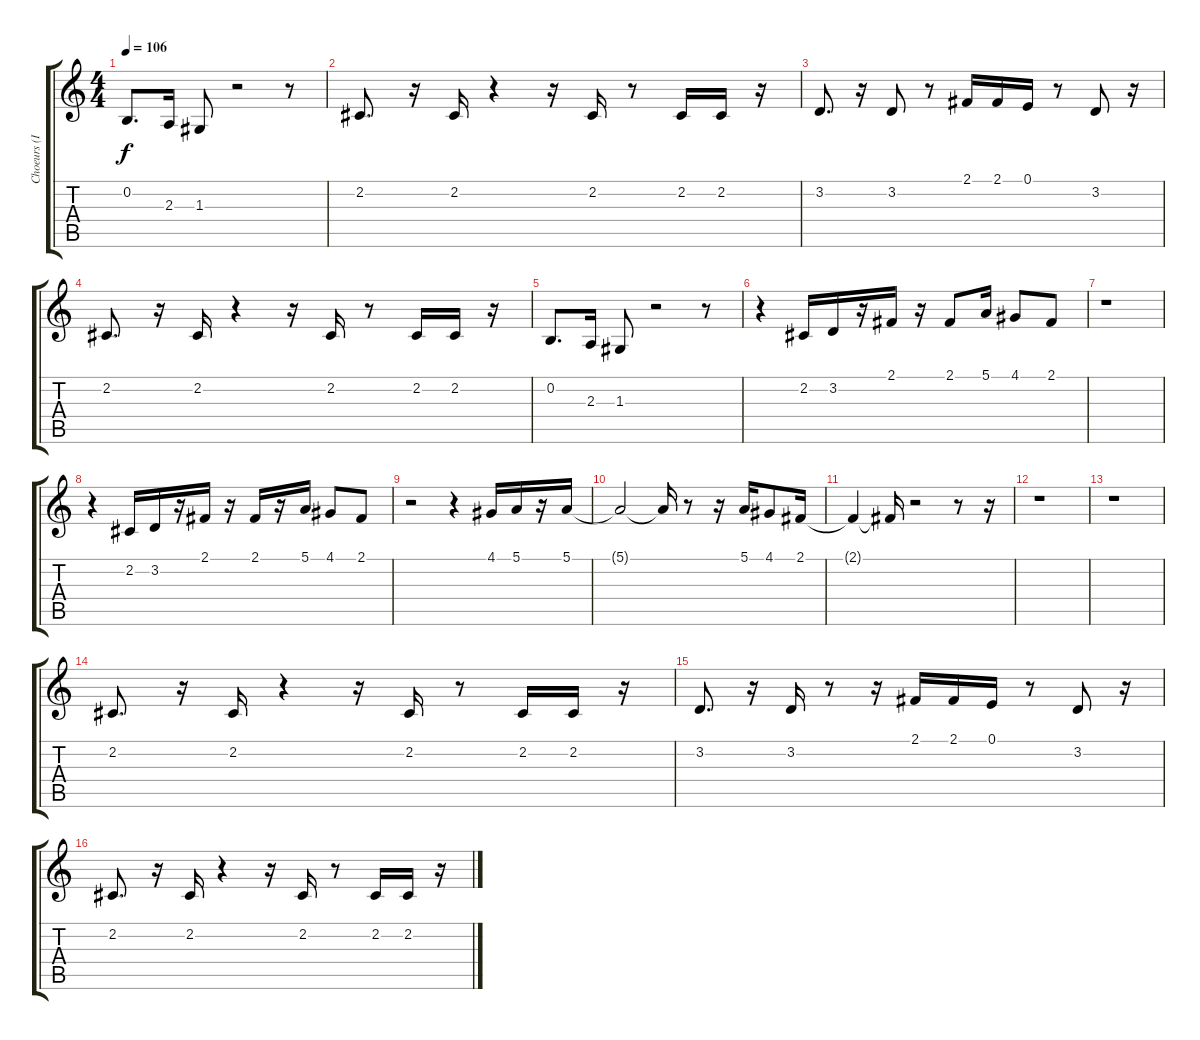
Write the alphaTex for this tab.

\track ("Choeurs (Isaac + Zaac)" "Choeurs (I") {instrument lead8bassandlead}
\staff {score tabs}
\tuning (E4 B3 G3 D3 A2 E2) {hide}
\ts (4 4)
\tempo 106
\clef g2
\ks c
0.2.8{d dy f} 2.3.16 1.3.8 r.2 r.8 |
2.2.8{d} r.16 2.2.16 r.4 r.16 2.2.16 r.8 2.2.16 2.2.16 r.16 |
3.2.8{d} r.16 3.2.8 r.8 2.1.16 2.1.16 0.1.16 r.8 3.2.8 r.16 |
2.2.8{d} r.16 2.2.16 r.4 r.16 2.2.16 r.8 2.2.16 2.2.16 r.16 |
0.2.8{d} 2.3.16 1.3.8 r.2 r.8 |
r.4 2.2.16 3.2.16 r.16 2.1.16 r.16 2.1.8 5.1.16 4.1.8 2.1.8 |
r.1 |
r.4 2.2.16 3.2.16 r.16 2.1.16 r.16 2.1.16 r.16 5.1.16 4.1.8 2.1.8 |
r.2 r.4 4.1.16 5.1.16 r.16 5.1.16 |
5.1{t}.2 5.1{t}.16 r.8 r.16 5.1.16 4.1.8 2.1.16 |
2.1{t}.4 2.1{t}.16 r.2 r.8 r.16 |
r.1 |
r.1 |
2.2.8{d} r.16 2.2.16 r.4 r.16 2.2.16 r.8 2.2.16 2.2.16 r.16 |
3.2.8{d} r.16 3.2.16 r.8 r.16 2.1.16 2.1.16 0.1.16 r.8 3.2.8 r.16 |
2.2.8{d} r.16 2.2.16 r.4 r.16 2.2.16 r.8 2.2.16 2.2.16 r.16
